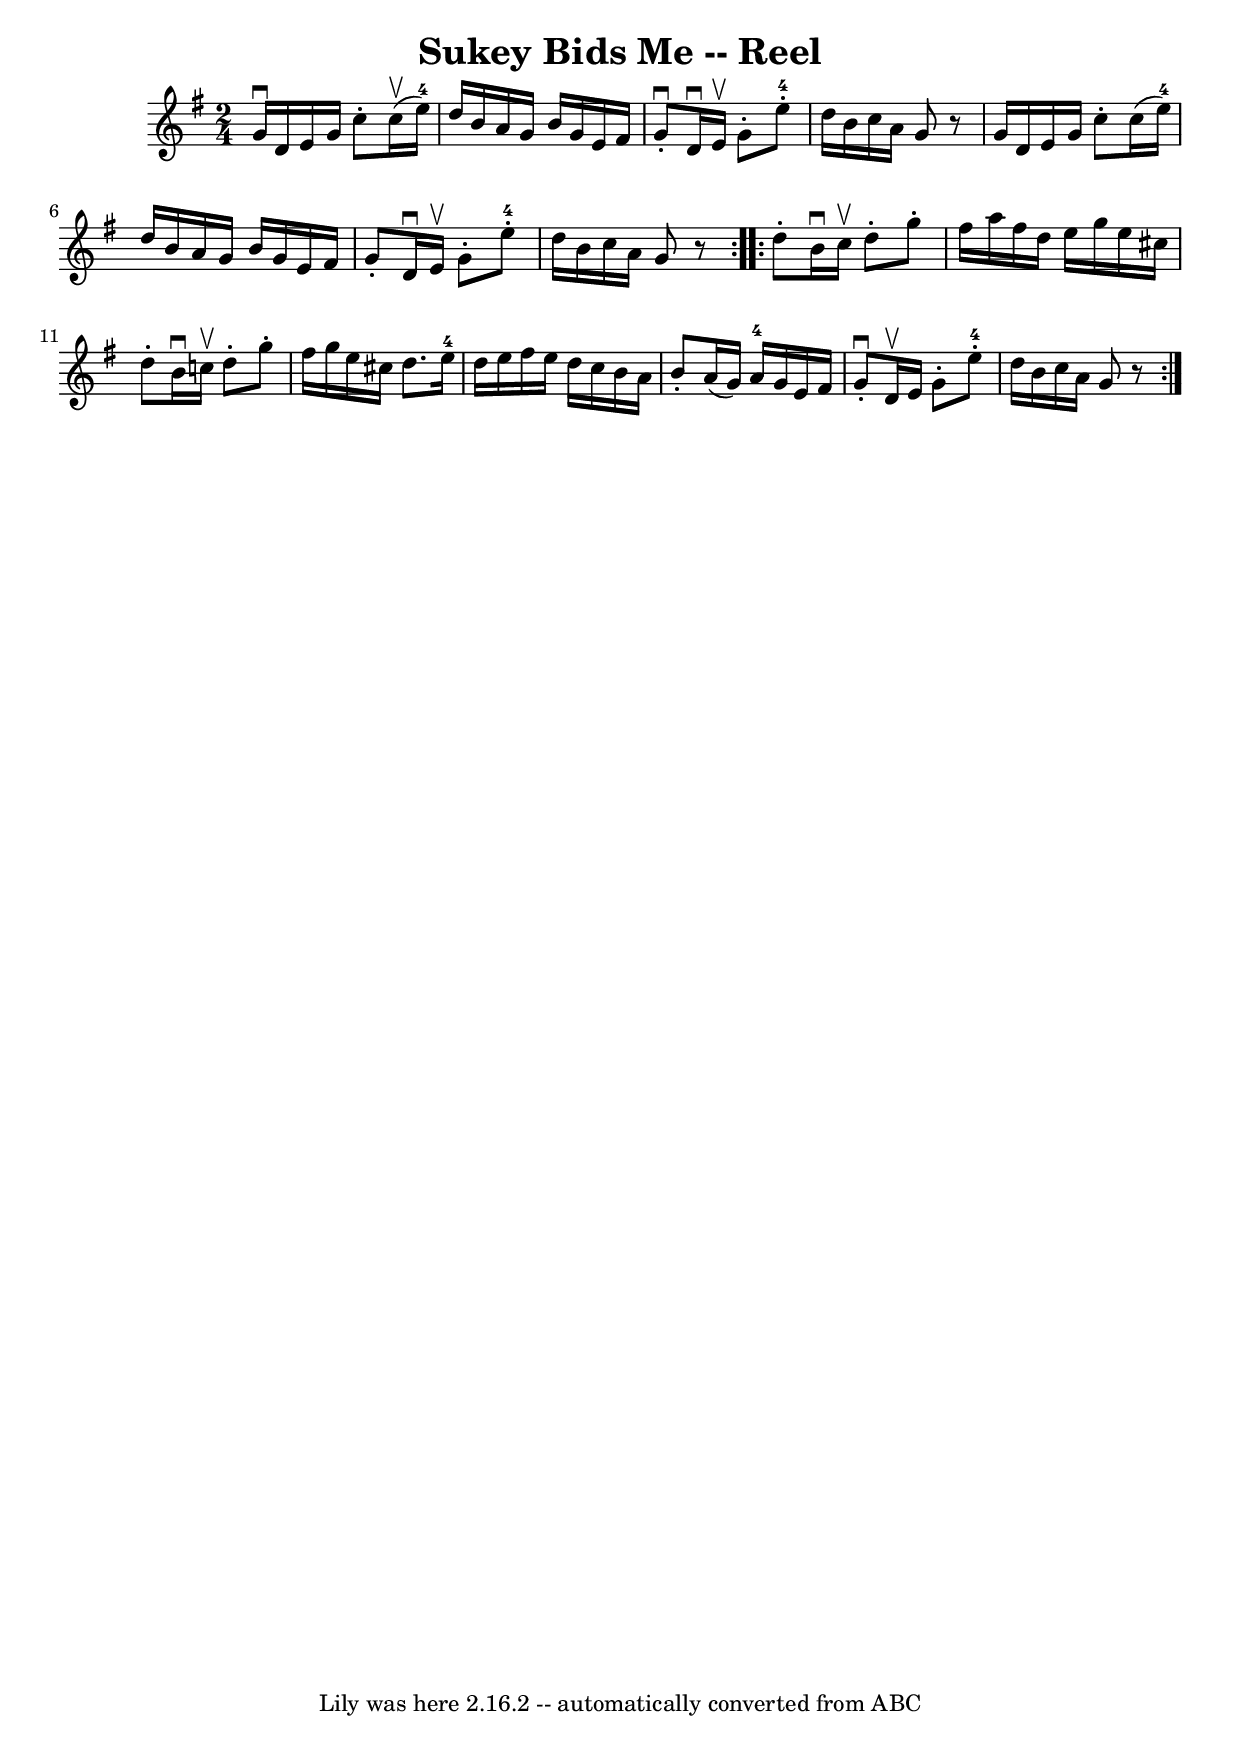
\version "2.16.2"
\include "Mammoth.ily"
\header {
  %% book = "Ryan's Mammoth Collection"
  crossRefNumber = "1"
  footnotes = "\\\\321"
  origin = "SCOTCH."
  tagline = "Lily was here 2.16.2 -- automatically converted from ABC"
  title = "Sukey Bids Me -- Reel"

}
voicedefault =  {



  \repeat volta 2 {

    \time 2/4 
    \key g \major
 g'16^\downbow d'16 e'16 g'16 c''8 -.   
    c''16^\upbow(e''16-4)   |
    d''16 b'16 a'16 g'16    
    b'16 g'16 e'16 fis'16    |
    g'8^\downbow-. d'16^\downbow   
    e'16^\upbow g'8 -. e''8-4-.   |
    d''16 b'16 c''16 a'16 
    g'8    r8   |
    g'16 d'16 e'16 g'16 c''8 -. c''16 (
    e''16-4)   |
    d''16 b'16 a'16 g'16 b'16 g'16    
    e'16 fis'16    |
    g'8 -. d'16^\downbow e'16^\upbow g'8 -.   
    e''8-4-.   |
    d''16 b'16 c''16 a'16 g'8    r8   
  }     

  \repeat volta 2 {
    d''8 -. b'16^\downbow c''16^\upbow d''8 -. g''8 
    -.   |
    fis''16 a''16 fis''16 d''16 e''16 g''16 e''16 
    cis''16    |
    d''8 -. b'16^\downbow c''!16^\upbow d''8 -.   
    g''8 -.   |
    fis''16 g''16 e''16 cis''16 d''8. e''16 
    -4   |
    d''16 e''16 fis''16 e''16 d''16 c''16    
    b'16 a'16    |
    b'8 -. a'16 (g'16) a'16-4 g'16    
    e'16 fis'16    |
    g'8^\downbow-. d'16^\upbow e'16 g'8 -.   
    e''8-4-.   |
    d''16 b'16 c''16 a'16 g'8    r8   
  }   

}

\score{
  <<

    \context Staff="default"
    {
      \voicedefault 
      
    }

  >>
  \layout {
    
  }
  \midi {
  }

}
